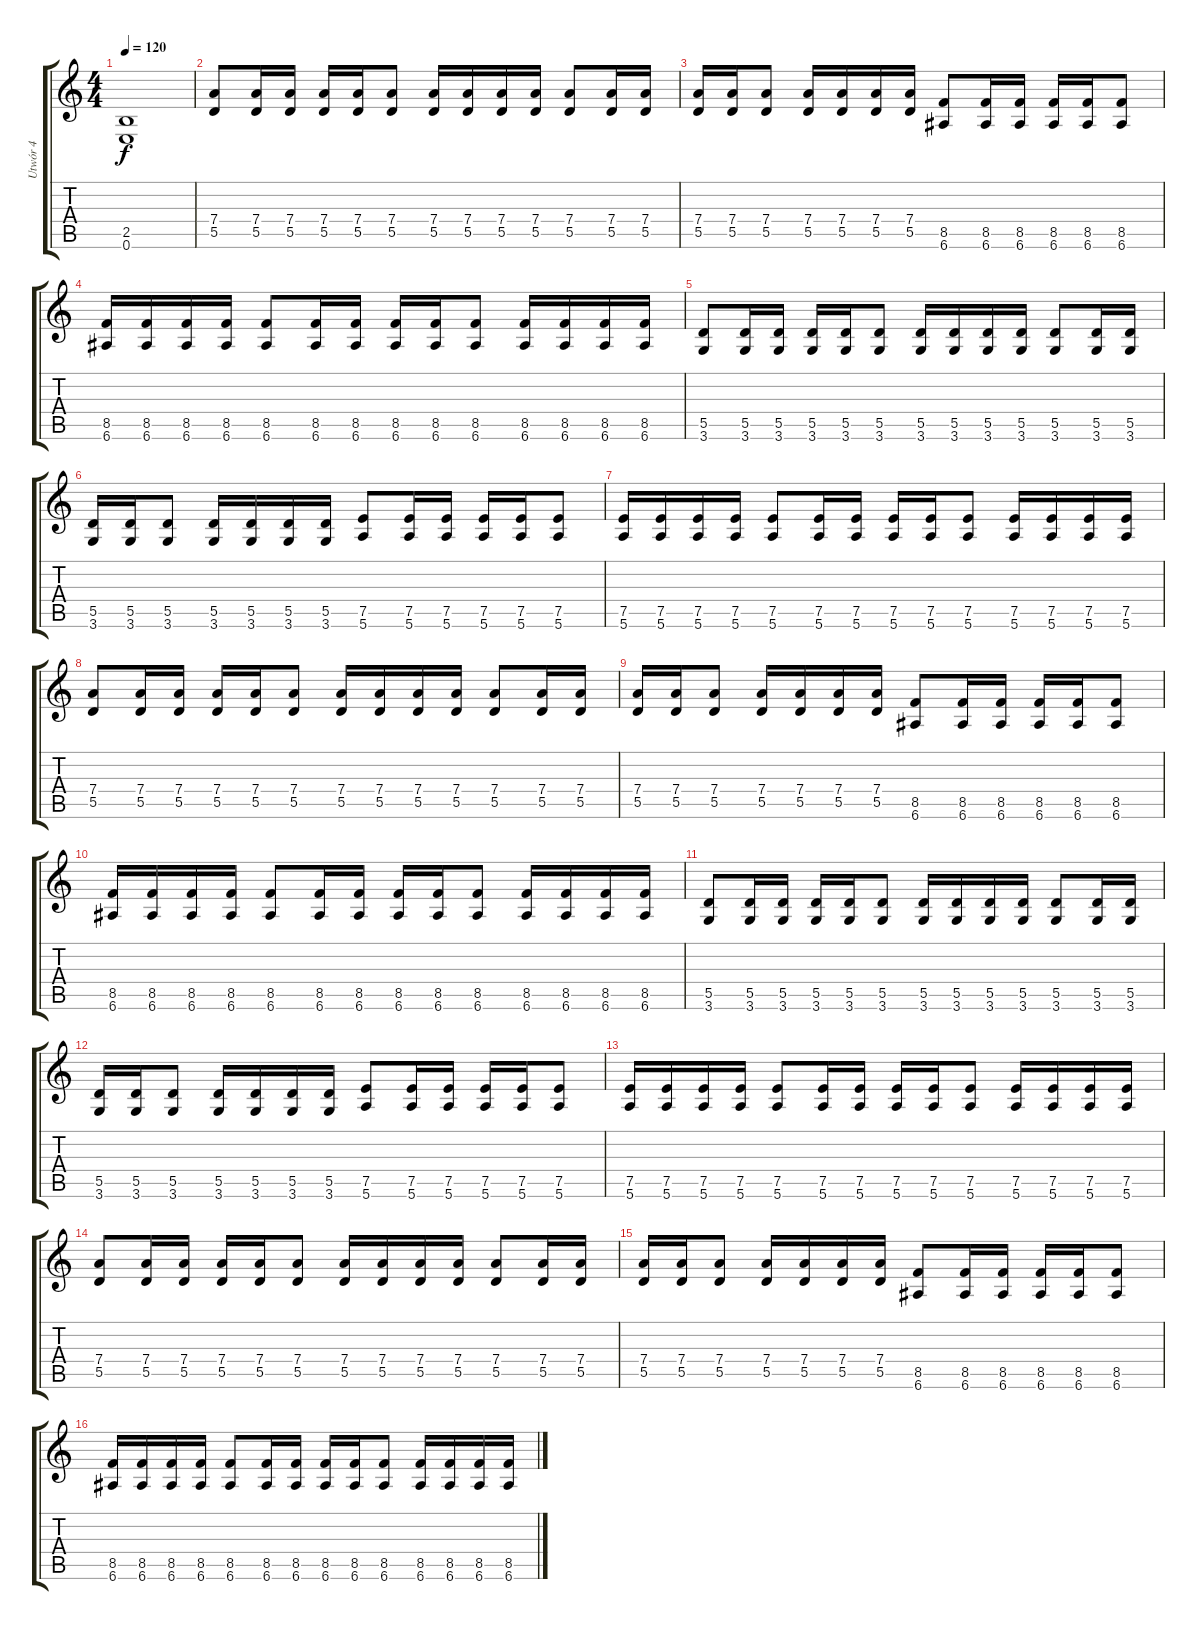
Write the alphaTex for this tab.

\track ("Utwór 4" "Utwór 4") {instrument distortionguitar}
\staff {score tabs}
\tuning (E4 B3 G3 D3 A2 E2) {hide}
\ts (4 4)
\tempo 120
\clef g2
\ks c
(2.5 0.6).1{dy f} |
(7.4 5.5).8 (7.4 5.5).16 (7.4 5.5).16 (7.4 5.5).16 (7.4 5.5).16 (7.4 5.5).8 (7.4 5.5).16 (7.4 5.5).16 (7.4 5.5).16 (7.4 5.5).16 (7.4 5.5).8 (7.4 5.5).16 (7.4 5.5).16 |
(7.4 5.5).16 (7.4 5.5).16 (7.4 5.5).8 (7.4 5.5).16 (7.4 5.5).16 (7.4 5.5).16 (7.4 5.5).16 (8.5 6.6).8 (8.5 6.6).16 (8.5 6.6).16 (8.5 6.6).16 (8.5 6.6).16 (8.5 6.6).8 |
(8.5 6.6).16 (8.5 6.6).16 (8.5 6.6).16 (8.5 6.6).16 (8.5 6.6).8 (8.5 6.6).16 (8.5 6.6).16 (8.5 6.6).16 (8.5 6.6).16 (8.5 6.6).8 (8.5 6.6).16 (8.5 6.6).16 (8.5 6.6).16 (8.5 6.6).16 |
(5.5 3.6).8 (5.5 3.6).16 (5.5 3.6).16 (5.5 3.6).16 (5.5 3.6).16 (5.5 3.6).8 (5.5 3.6).16 (5.5 3.6).16 (5.5 3.6).16 (5.5 3.6).16 (5.5 3.6).8 (5.5 3.6).16 (5.5 3.6).16 |
(5.5 3.6).16 (5.5 3.6).16 (5.5 3.6).8 (5.5 3.6).16 (5.5 3.6).16 (5.5 3.6).16 (5.5 3.6).16 (7.5 5.6).8 (7.5 5.6).16 (7.5 5.6).16 (7.5 5.6).16 (7.5 5.6).16 (7.5 5.6).8 |
(7.5 5.6).16 (7.5 5.6).16 (7.5 5.6).16 (7.5 5.6).16 (7.5 5.6).8 (7.5 5.6).16 (7.5 5.6).16 (7.5 5.6).16 (7.5 5.6).16 (7.5 5.6).8 (7.5 5.6).16 (7.5 5.6).16 (7.5 5.6).16 (7.5 5.6).16 |
(7.4 5.5).8 (7.4 5.5).16 (7.4 5.5).16 (7.4 5.5).16 (7.4 5.5).16 (7.4 5.5).8 (7.4 5.5).16 (7.4 5.5).16 (7.4 5.5).16 (7.4 5.5).16 (7.4 5.5).8 (7.4 5.5).16 (7.4 5.5).16 |
(7.4 5.5).16 (7.4 5.5).16 (7.4 5.5).8 (7.4 5.5).16 (7.4 5.5).16 (7.4 5.5).16 (7.4 5.5).16 (8.5 6.6).8 (8.5 6.6).16 (8.5 6.6).16 (8.5 6.6).16 (8.5 6.6).16 (8.5 6.6).8 |
(8.5 6.6).16 (8.5 6.6).16 (8.5 6.6).16 (8.5 6.6).16 (8.5 6.6).8 (8.5 6.6).16 (8.5 6.6).16 (8.5 6.6).16 (8.5 6.6).16 (8.5 6.6).8 (8.5 6.6).16 (8.5 6.6).16 (8.5 6.6).16 (8.5 6.6).16 |
(5.5 3.6).8 (5.5 3.6).16 (5.5 3.6).16 (5.5 3.6).16 (5.5 3.6).16 (5.5 3.6).8 (5.5 3.6).16 (5.5 3.6).16 (5.5 3.6).16 (5.5 3.6).16 (5.5 3.6).8 (5.5 3.6).16 (5.5 3.6).16 |
(5.5 3.6).16 (5.5 3.6).16 (5.5 3.6).8 (5.5 3.6).16 (5.5 3.6).16 (5.5 3.6).16 (5.5 3.6).16 (7.5 5.6).8 (7.5 5.6).16 (7.5 5.6).16 (7.5 5.6).16 (7.5 5.6).16 (7.5 5.6).8 |
(7.5 5.6).16 (7.5 5.6).16 (7.5 5.6).16 (7.5 5.6).16 (7.5 5.6).8 (7.5 5.6).16 (7.5 5.6).16 (7.5 5.6).16 (7.5 5.6).16 (7.5 5.6).8 (7.5 5.6).16 (7.5 5.6).16 (7.5 5.6).16 (7.5 5.6).16 |
(7.4 5.5).8 (7.4 5.5).16 (7.4 5.5).16 (7.4 5.5).16 (7.4 5.5).16 (7.4 5.5).8 (7.4 5.5).16 (7.4 5.5).16 (7.4 5.5).16 (7.4 5.5).16 (7.4 5.5).8 (7.4 5.5).16 (7.4 5.5).16 |
(7.4 5.5).16 (7.4 5.5).16 (7.4 5.5).8 (7.4 5.5).16 (7.4 5.5).16 (7.4 5.5).16 (7.4 5.5).16 (8.5 6.6).8 (8.5 6.6).16 (8.5 6.6).16 (8.5 6.6).16 (8.5 6.6).16 (8.5 6.6).8 |
(8.5 6.6).16 (8.5 6.6).16 (8.5 6.6).16 (8.5 6.6).16 (8.5 6.6).8 (8.5 6.6).16 (8.5 6.6).16 (8.5 6.6).16 (8.5 6.6).16 (8.5 6.6).8 (8.5 6.6).16 (8.5 6.6).16 (8.5 6.6).16 (8.5 6.6).16
